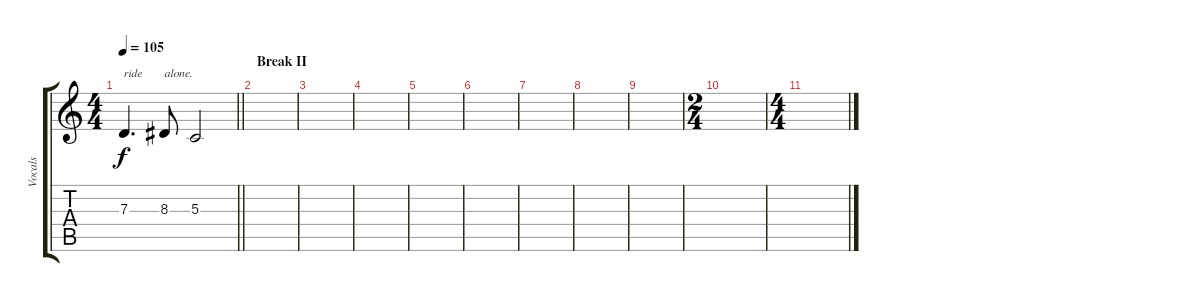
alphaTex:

\track ("Vocals" "Vocals") {instrument bassoon}
\staff {score tabs}
\tuning (E4 B3 G3 D3 A2 E2) {hide}
\ts (4 4)
\tempo 105
\clef g2
\barLineRight lightlight
\ks c
7.3.4{d txt "ride" dy f} 8.3.8{txt "alone."} 5.3.2 |
\section ("" "Break II")
|
|
|
|
|
|
|
|
\ts (2 4)
|
\ts (4 4)
